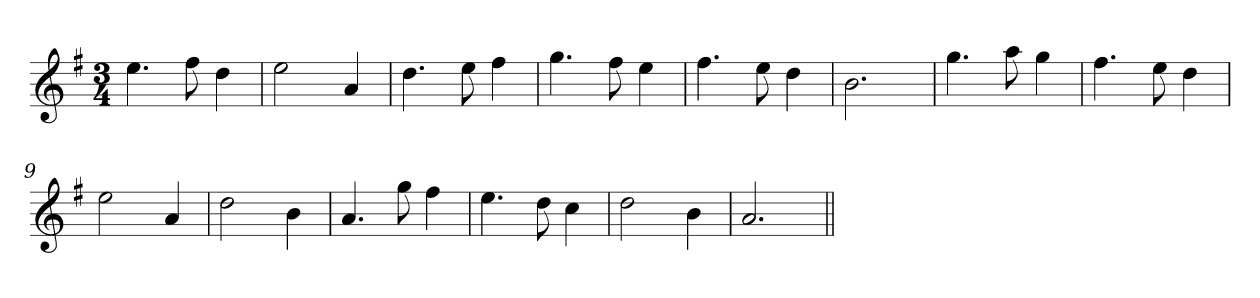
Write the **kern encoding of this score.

**kern
*part1
*staff1
*clefG2
*k[f#]
*G:
*M3/4
=1
4.ee\
8ff#\
4dd\
=2
2ee\
4a/
=3
4.dd\
8ee\
4ff#\
=4
4.gg\
8ff#\
4ee\
=5
4.ff#\
8ee\
4dd\
=6
2.b\
=7
4.gg\
8aa\
4gg\
=8
4.ff#\
8ee\
4dd\
=9
2ee\
4a/
=10
2dd\
4b\
=11
4.a/
8gg\
4ff#\
=12
4.ee\
8dd\
4cc\
=13
2dd\
4b\
!!LO:LB:g=z
=14
2.a/
=||
*-
